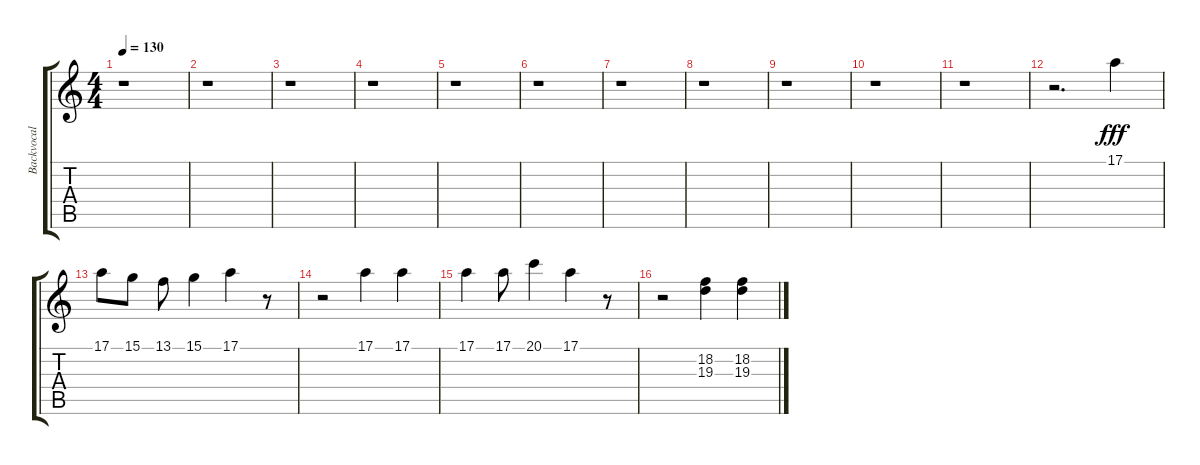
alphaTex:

\track ("Backvocal" "Backvocal") {instrument choiraahs}
\staff {score tabs}
\tuning (E4 B3 G3 D3 A2 E2) {hide}
\ts (4 4)
\tempo 130
\clef g2
\ks c
r.1{dy fff} |
r.1 |
r.1 |
r.1 |
r.1 |
r.1 |
r.1 |
r.1 |
r.1 |
r.1 |
r.1 |
r.2{d} 17.1.4 |
17.1.8 15.1.8 13.1.8 15.1.4 17.1.4 r.8 |
r.2 17.1.4 17.1.4 |
17.1.4 17.1.8 20.1.4 17.1.4 r.8 |
r.2 (18.2 19.3).4 (18.2 19.3).4
